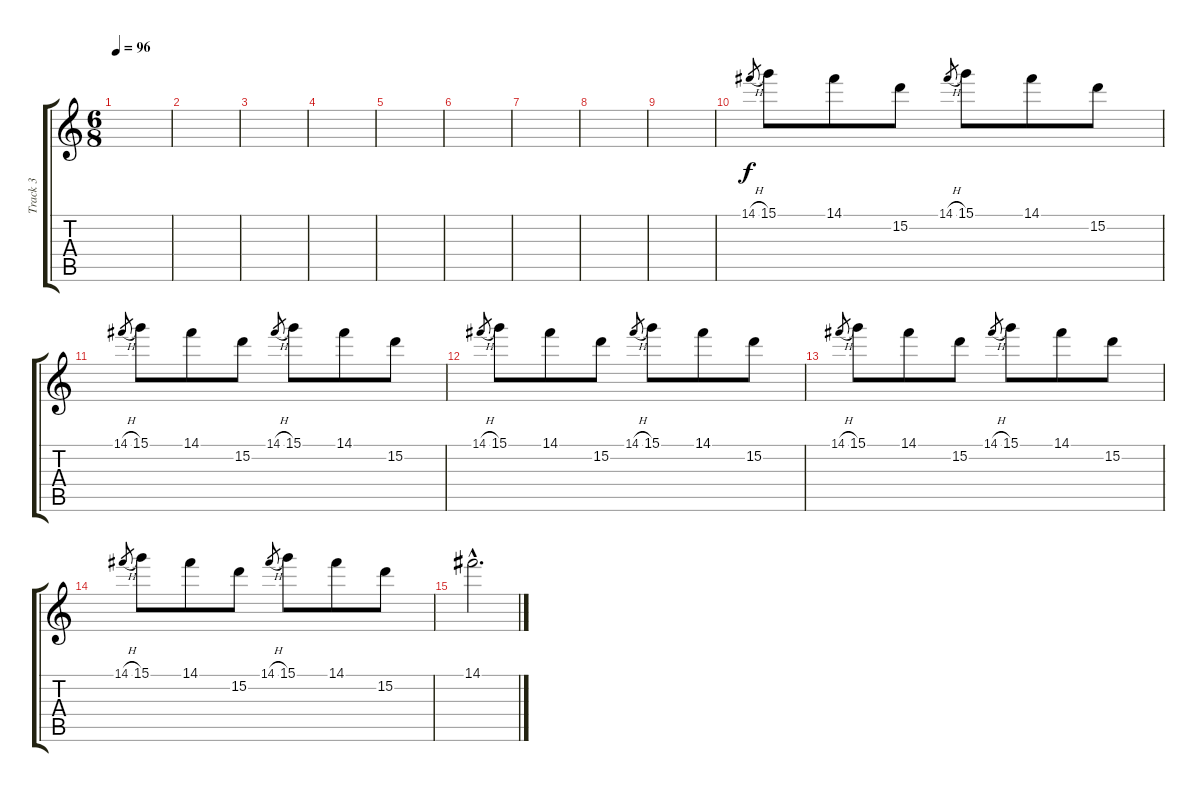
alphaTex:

\track ("Track 3" "Track 3") {instrument acousticguitarnylon}
\staff {score tabs}
\tuning (E4 B3 G3 D3 A2 D2) {hide}
\ts (6 8)
\tempo 96
\clef g2
\ks c
|
|
|
|
|
|
|
|
|
14.1{h}.8{gr} 15.1.8 14.1.8 15.2.8 14.1{h}.8{gr} 15.1.8 14.1.8 15.2.8 |
14.1{h}.8{gr} 15.1.8 14.1.8 15.2.8 14.1{h}.8{gr} 15.1.8 14.1.8 15.2.8 |
14.1{h}.8{gr} 15.1.8 14.1.8 15.2.8 14.1{h}.8{gr} 15.1.8 14.1.8 15.2.8 |
14.1{h}.8{gr} 15.1.8 14.1.8 15.2.8 14.1{h}.8{gr} 15.1.8 14.1.8 15.2.8 |
14.1{h}.8{gr} 15.1.8{volume 0} 14.1.8 15.2.8 14.1{h}.8{gr} 15.1.8 14.1.8 15.2.8 |
14.1{hac}.2{d}
